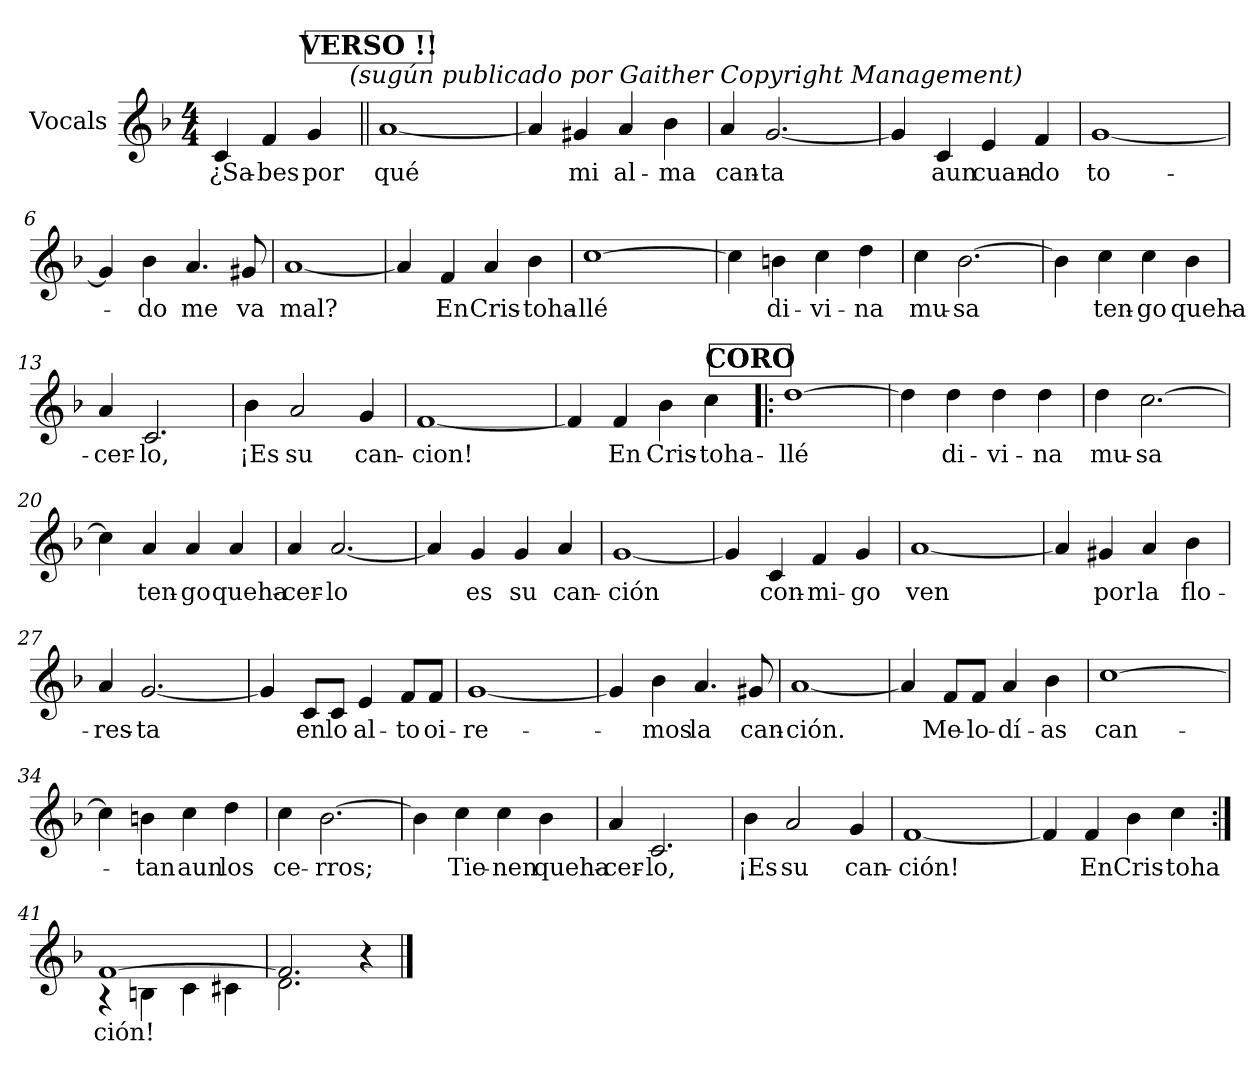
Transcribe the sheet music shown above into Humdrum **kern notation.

**kern	**text
*part1	*part1
*staff1	*staff1
*I"Vocals	*
*clefG2	*
*k[b-]	*
*F:	*
*M4/4	*
=	=
!	!LO:LY:b
*^	*
4c/	2ryy	¿Sa-
!	!	!LO:LY:b
4f/	.	-bes
!	!	!LO:LY:b
4g/	8..ryy	por
!	!LO:TX:a:i:t=(sugún publicado por Gaither Copyright Management)	!
.	32ryy	.
!!LO:REH:place=s1:a:B:t=VERSO	!!
=1||	=1||	=1||
!	!	!LO:LY:b
[1a	2ryy	qué
.	2ryy	.
*v	*v	*
=2	=2
4a/]	.
!	!LO:LY:b
4g#X/	mi
!	!LO:LY:b
4a/	al-
!	!LO:LY:b
4b-\	-ma
=3	=3
!	!LO:LY:b
*^	*
4a/	4ryy	can-
!	!	!LO:LY:b
[2.g/	4ryy	-ta
.	2ryy	.
*v	*v	*
=4	=4
4g/]	.
!	!LO:LY:b
4c/	aun
!	!LO:LY:b
4e/	cuan-
!	!LO:LY:b
4f/	-do
=5	=5
!	!LO:LY:b
*^	*
[1g	2ryy	to-
.	2ryy	.
*v	*v	*
!!LO:LB:g=z
=6	=6
4g/]	.
!	!LO:LY:b
4b-\	-do
!	!LO:LY:b
4.a/	me
!	!LO:LY:b
8g#X/	va
=7	=7
!	!LO:LY:b
[1a	mal?
=8	=8
4a/]	.
!	!LO:LY:b
4f/	En
!	!LO:LY:b
4a/	Cris-
!	!LO:LY:b
4b-\	-toha-
=9	=9
!	!LO:LY:b
*^	*
[1cc	2ryy	-llé
.	2ryy	.
*v	*v	*
=10	=10
4cc\]	.
!	!LO:LY:b
4bn\	di-
!	!LO:LY:b
4cc\	-vi-
!	!LO:LY:b
4dd\	-na
=11	=11
!	!LO:LY:b
4cc\	mu-
!	!LO:LY:b
[2.b-\	-sa
!!LO:LB:g=z
=12	=12
4b-\]	.
!	!LO:LY:b
4cc\	ten-
!	!LO:LY:b
4cc\	-go
!	!LO:LY:b
4b-\	queha-
=13	=13
!	!LO:LY:b
4a/	-cer-
!	!LO:LY:b
2.c/	-lo,
=14	=14
!	!LO:LY:b
4b-\	¡Es
!	!LO:LY:b
2a/	su
!	!LO:LY:b
4g/	can-
=15	=15
!	!LO:LY:b
*^	*
[1f	2ryy	-cion!
.	2ryy	.
*v	*v	*
=16	=16
4f/]	.
!	!LO:LY:b
4f/	En
!	!LO:LY:b
4b-\	Cris-
!	!LO:LY:b
4cc\	-toha-
!!LO:REH:place=s1:a:B:t=CORO
=17!|:	=17!|:
!	!LO:LY:b
[1dd	-llé
!!LO:LB:g=z
=18	=18
4dd\]	.
!	!LO:LY:b
4dd\	di-
!	!LO:LY:b
4dd\	-vi-
!	!LO:LY:b
4dd\	-na
=19	=19
!	!LO:LY:b
4dd\	mu-
!	!LO:LY:b
[2.cc\	-sa
=20	=20
4cc\]	.
!	!LO:LY:b
4a/	ten-
!	!LO:LY:b
4a/	-go
!	!LO:LY:b
4a/	queha-
=21	=21
!	!LO:LY:b
4a/	-cer-
!	!LO:LY:b
[2.a/	-lo
=22	=22
4a/]	.
!	!LO:LY:b
4g/	es
!	!LO:LY:b
4g/	su
!	!LO:LY:b
4a/	can-
=23	=23
!	!LO:LY:b
[1g	-ción
=24	=24
4g/]	.
!	!LO:LY:b
4c/	con-
!	!LO:LY:b
4f/	-mi-
!	!LO:LY:b
4g/	-go
!!LO:LB:g=z
=25	=25
!	!LO:LY:b
*^	*
[1a	2ryy	ven
.	2ryy	.
*v	*v	*
=26	=26
4a/]	.
!	!LO:LY:b
4g#X/	por
!	!LO:LY:b
4a/	la
!	!LO:LY:b
4b-\	flo-
=27	=27
!	!LO:LY:b
*^	*
4a/	4ryy	-res-
!	!	!LO:LY:b
[2.g/	4ryy	-ta
.	2ryy	.
*v	*v	*
=28	=28
4g/]	.
!	!LO:LY:b
8c/L	en
!	!LO:LY:b
8c/J	lo
!	!LO:LY:b
4e/	al-
!	!LO:LY:b
8f/L	-to
!	!LO:LY:b
8f/J	oi-
=29	=29
!	!LO:LY:b
*^	*
[1g	2ryy	-re-
.	2ryy	.
*v	*v	*
=30	=30
4g/]	.
!	!LO:LY:b
4b-\	-mos
!	!LO:LY:b
4.a/	la
!	!LO:LY:b
8g#X/	can-
=31	=31
!	!LO:LY:b
[1a	-ción.
!!LO:LB:g=z
=32	=32
4a/]	.
!	!LO:LY:b
8f/L	Me-
!	!LO:LY:b
8f/J	-lo-
!	!LO:LY:b
4a/	-dí-
!	!LO:LY:b
4b-\	-as
=33	=33
!	!LO:LY:b
*^	*
[1cc	2ryy	can-
.	2ryy	.
*v	*v	*
=34	=34
4cc\]	.
!	!LO:LY:b
4bn\	-tan
!	!LO:LY:b
4cc\	aun
!	!LO:LY:b
4dd\	los
=35	=35
!	!LO:LY:b
4cc\	ce-
!	!LO:LY:b
[2.b-\	-rros;
=36	=36
4b-\]	.
!	!LO:LY:b
4cc\	Tie-
!	!LO:LY:b
4cc\	-nen
!	!LO:LY:b
4b-\	queha-
=37	=37
!	!LO:LY:b
4a/	-cer-
!	!LO:LY:b
2.c/	-lo,
!!LO:PB:g=z
=38	=38
!	!LO:LY:b
4b-\	¡Es
!	!LO:LY:b
2a/	su
!	!LO:LY:b
4g/	can-
=39	=39
!	!LO:LY:b
*^	*
[1f	2ryy	-ción!
.	2ryy	.
*v	*v	*
=40	=40
4f/]	.
!	!LO:LY:b
4f/	En
!	!LO:LY:b
4b-\	Cris-
!	!LO:LY:b
4cc\	-toha­
=41:|!	=41:|!
!	!LO:LY:b
*^	*
[>1f	4rA	­ción!
.	4Bn!\	.
.	4c!\	.
.	4c#X!\	.
=42	=42	=42
2.f/]	2.d!\	.
4r	4ryy	.
*v	*v	*
==	==
*-	*-
